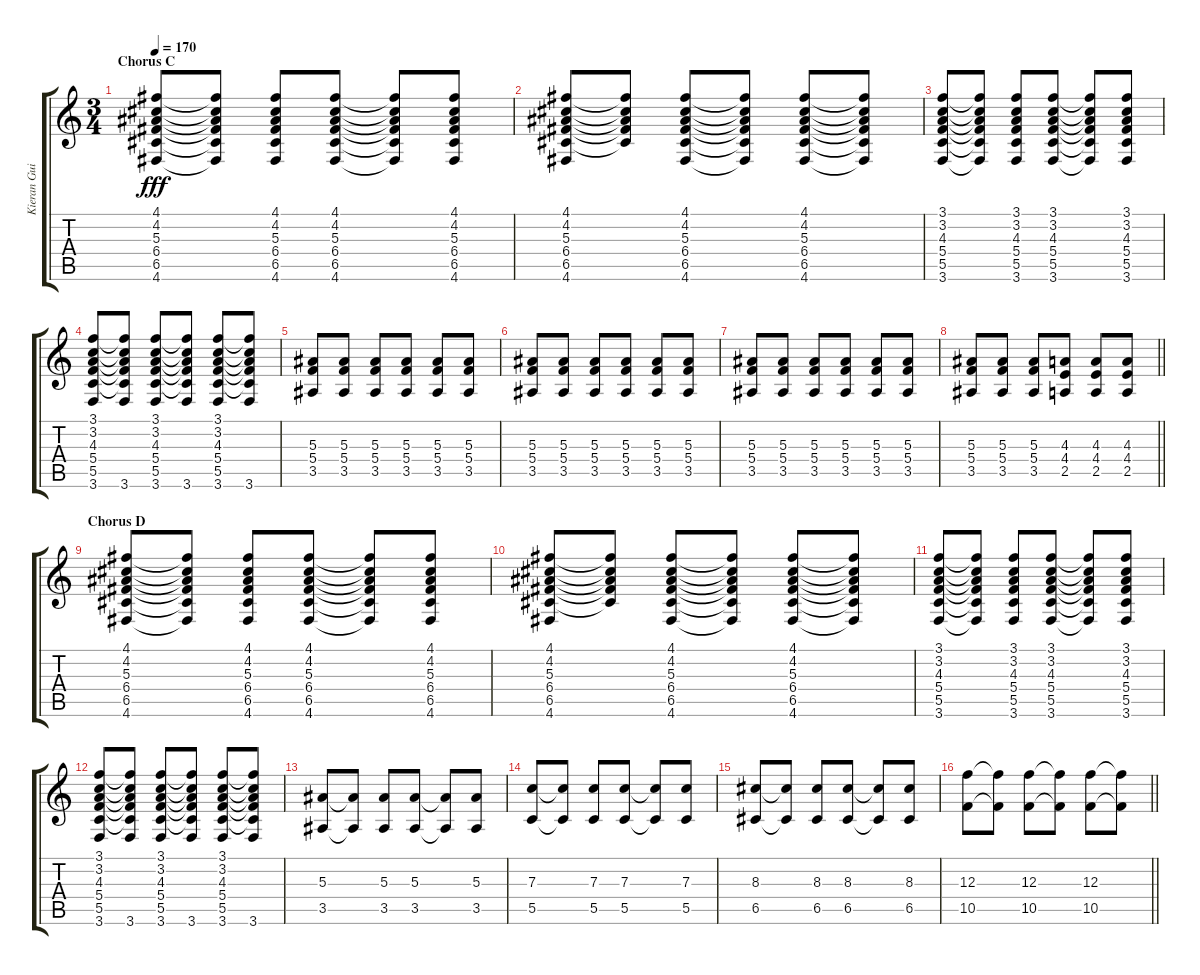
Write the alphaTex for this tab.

\track ("Kieran Guitar" "Kieran Gui") {instrument overdrivenguitar}
\staff {score tabs}
\tuning (D4 A3 F3 C3 G2 D2) {hide}
\ts (3 4)
\section ("" "Chorus C")
\tempo 170
\clef g2
\ks c
(4.1 4.2 5.3 6.4 6.5 4.6).8{dy fff} (4.1{t} 4.2{t} 5.3{t} 6.4{t} 6.5{t} 4.6{t}).8 (4.1 4.2 5.3 6.4 6.5 4.6).8 (4.1 4.2 5.3 6.4 6.5 4.6).8 (4.1{t} 4.2{t} 5.3{t} 6.4{t} 6.5{t} 4.6{t}).8 (4.1 4.2 5.3 6.4 6.5 4.6).8 |
(4.1 4.2 5.3 6.4 6.5 4.6).8 (4.1{t} 4.2{t} 5.3{t} 6.4{t} 6.5{t}).8 (4.1 4.2 5.3 6.4 6.5 4.6).8 (4.1{t} 4.2{t} 5.3{t} 6.4{t} 6.5{t} 4.6{t}).8 (4.1 4.2 5.3 6.4 6.5 4.6).8 (4.1{t} 4.2{t} 5.3{t} 6.4{t} 6.5{t} 4.6{t}).8 |
(3.1 3.2 4.3 5.4 5.5 3.6).8 (3.1{t} 3.2{t} 4.3{t} 5.4{t} 5.5{t} 3.6{t}).8 (3.1 3.2 4.3 5.4 5.5 3.6).8 (3.1 3.2 4.3 5.4 5.5 3.6).8 (3.1{t} 3.2{t} 4.3{t} 5.4{t} 5.5{t} 3.6{t}).8 (3.1 3.2 4.3 5.4 5.5 3.6).8 |
(3.1 3.2 4.3 5.4 5.5 3.6).8 (3.1{t} 3.2{t} 4.3{t} 5.4{t} 5.5{t} 3.6).8 (3.1 3.2 4.3 5.4 5.5 3.6).8 (3.1{t} 3.2{t} 4.3{t} 5.4{t} 5.5{t} 3.6).8 (3.1 3.2 4.3 5.4 5.5 3.6).8 (3.1{t} 3.2{t} 4.3{t} 5.4{t} 5.5{t} 3.6).8 |
(5.3 5.4 3.5).8 (5.3 5.4 3.5).8 (5.3 5.4 3.5).8 (5.3 5.4 3.5).8 (5.3 5.4 3.5).8 (5.3 5.4 3.5).8 |
(5.3 5.4 3.5).8 (5.3 5.4 3.5).8 (5.3 5.4 3.5).8 (5.3 5.4 3.5).8 (5.3 5.4 3.5).8 (5.3 5.4 3.5).8 |
(5.3 5.4 3.5).8 (5.3 5.4 3.5).8 (5.3 5.4 3.5).8 (5.3 5.4 3.5).8 (5.3 5.4 3.5).8 (5.3 5.4 3.5).8 |
\barLineRight lightlight
(5.3 5.4 3.5).8 (5.3 5.4 3.5).8 (5.3 5.4 3.5).8 (4.3 4.4 2.5).8 (4.3 4.4 2.5).8 (4.3 4.4 2.5).8 |
\section ("" "Chorus D")
(4.1 4.2 5.3 6.4 6.5 4.6).8 (4.1{t} 4.2{t} 5.3{t} 6.4{t} 6.5{t} 4.6{t}).8 (4.1 4.2 5.3 6.4 6.5 4.6).8 (4.1 4.2 5.3 6.4 6.5 4.6).8 (4.1{t} 4.2{t} 5.3{t} 6.4{t} 6.5{t} 4.6{t}).8 (4.1 4.2 5.3 6.4 6.5 4.6).8 |
(4.1 4.2 5.3 6.4 6.5 4.6).8 (4.1{t} 4.2{t} 5.3{t} 6.4{t} 6.5{t}).8 (4.1 4.2 5.3 6.4 6.5 4.6).8 (4.1{t} 4.2{t} 5.3{t} 6.4{t} 6.5{t} 4.6{t}).8 (4.1 4.2 5.3 6.4 6.5 4.6).8 (4.1{t} 4.2{t} 5.3{t} 6.4{t} 6.5{t} 4.6{t}).8 |
(3.1 3.2 4.3 5.4 5.5 3.6).8 (3.1{t} 3.2{t} 4.3{t} 5.4{t} 5.5{t} 3.6{t}).8 (3.1 3.2 4.3 5.4 5.5 3.6).8 (3.1 3.2 4.3 5.4 5.5 3.6).8 (3.1{t} 3.2{t} 4.3{t} 5.4{t} 5.5{t} 3.6{t}).8 (3.1 3.2 4.3 5.4 5.5 3.6).8 |
(3.1 3.2 4.3 5.4 5.5 3.6).8 (3.1{t} 3.2{t} 4.3{t} 5.4{t} 5.5{t} 3.6).8 (3.1 3.2 4.3 5.4 5.5 3.6).8 (3.1{t} 3.2{t} 4.3{t} 5.4{t} 5.5{t} 3.6).8 (3.1 3.2 4.3 5.4 5.5 3.6).8 (3.1{t} 3.2{t} 4.3{t} 5.4{t} 5.5{t} 3.6).8 |
(5.3 3.5).8 (5.3{t} 3.5{t}).8 (5.3 3.5).8 (5.3 3.5).8 (5.3{t} 3.5{t}).8 (5.3 3.5).8 |
(7.3 5.5).8 (7.3{t} 5.5{t}).8 (7.3 5.5).8 (7.3 5.5).8 (7.3{t} 5.5{t}).8 (7.3 5.5).8 |
(8.3 6.5).8 (8.3{t} 6.5{t}).8 (8.3 6.5).8 (8.3 6.5).8 (8.3{t} 6.5{t}).8 (8.3 6.5).8 |
\barLineRight lightlight
(12.3 10.5).8 (12.3{t} 10.5{t}).8 (12.3 10.5).8 (12.3{t} 10.5{t}).8 (12.3 10.5).8 (12.3{t} 10.5{t}).8
